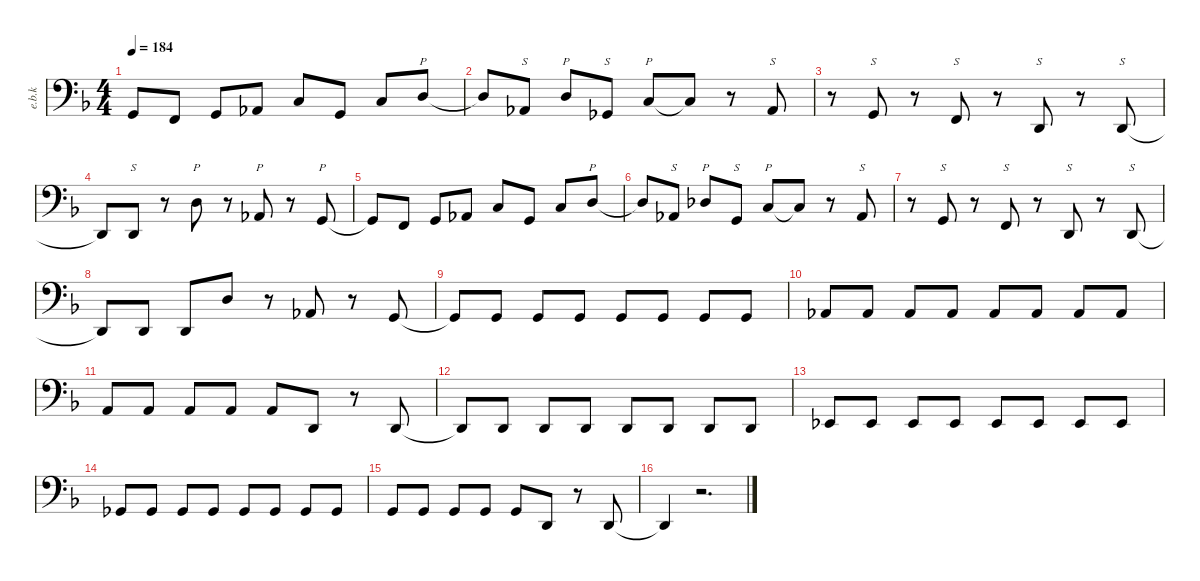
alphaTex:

\defaultSystemsLayout 4
\hideDynamics
\bracketExtendMode nobrackets
\otherSystemsTrackNameOrientation horizontal
\track ("Electric Bass Kool" "e.b.k") {instrument electricbassfinger}
\staff {score}
\tuning (F2 C2 G1 C1)
\ts (4 4)
\tempo 184
\clef f4
\ks dminor
0.3{t}.8{dy ff} 5.4.8 0.3.8 1.3.8 5.3.8 0.3.8 5.3.8 7.3.8{p} |
7.3{t}.8 8.4.8{s} 7.3.8{p} 6.4.8{s} 5.3.8{p} 5.3{t}.8 r.8 8.4.8{s} |
r.8 7.4.8{s} r.8 5.4.8{s} r.8 2.4.8{s} r.8 2.4.8{s} |
2.4{t}.8 2.4.8{s} r.8 2.2.8{p} r.8 1.3.8{p} r.8 0.3.8{p} |
0.3{t}.8 5.4.8 0.3.8 1.3.8 5.3.8 0.3.8 5.3.8 7.3.8{p} |
7.3{t}.8 8.4.8{s} 6.3.8{p} 7.4.8{s} 5.3.8{p} 5.3{t}.8 r.8 8.4.8{s} |
r.8 7.4.8{s} r.8 5.4.8{s} r.8 2.4.8{s} r.8 2.4.8{s} |
2.4{t}.8 2.4.8 2.4.8 2.2.8 r.8 1.3.8 r.8 0.3.8 |
0.3{t}.8 0.3.8 0.3.8 0.3.8 0.3.8 0.3.8 0.3.8 0.3.8 |
1.3.8 1.3.8 1.3.8 1.3.8 1.3.8 1.3.8 1.3.8 1.3.8 |
2.3.8 2.3.8 2.3.8 2.3.8 2.3.8 2.4.8 r.8 2.4.8 |
2.4{t}.8 2.4.8 2.4.8 2.4.8 2.4.8 2.4.8 2.4.8 2.4.8 |
3.4.8 3.4.8 3.4.8 3.4.8 3.4.8 3.4.8 3.4.8 3.4.8 |
6.4.8 6.4.8 6.4.8 6.4.8 6.4.8 6.4.8 6.4.8 6.4.8 |
7.4.8 7.4.8 7.4.8 7.4.8 7.4.8 2.4.8 r.8 2.4.8 |
2.4{t}.4 r.2{d}
